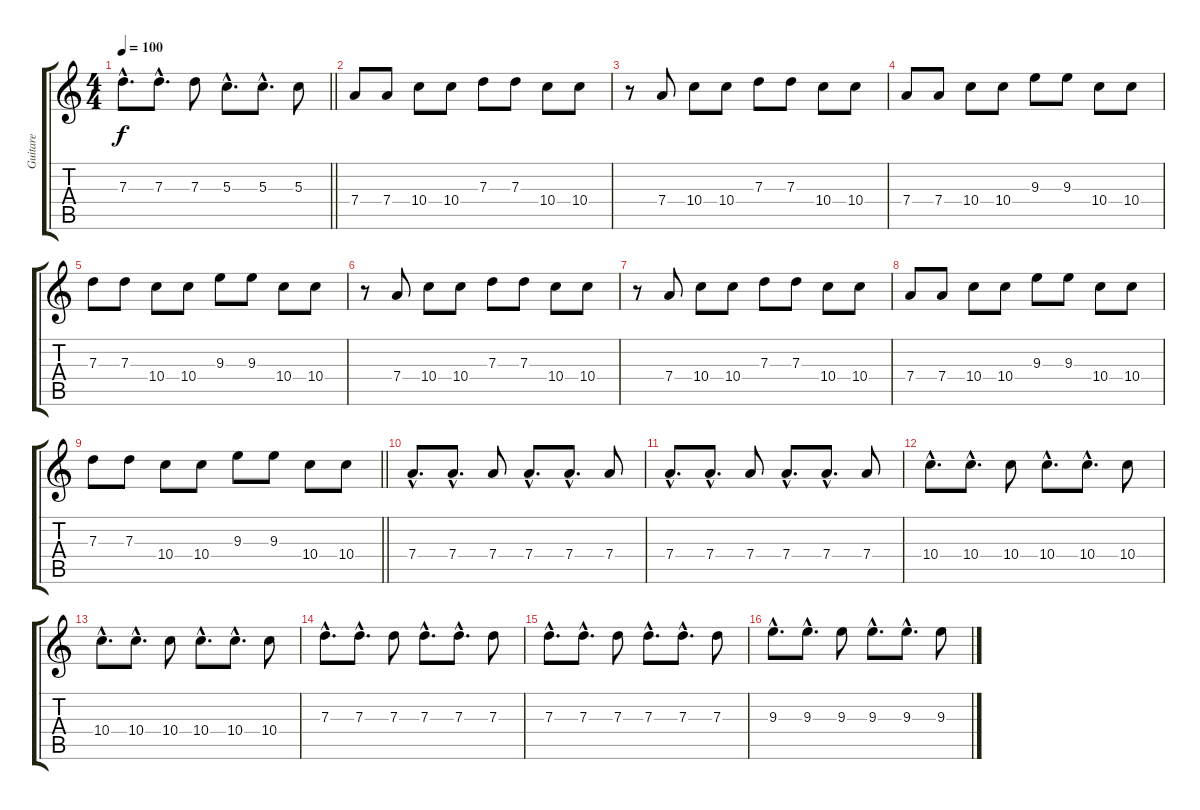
\track ("Guitare" "Guitare") {instrument electricguitarclean}
\staff {score tabs}
\tuning (E4 B3 G3 D3 A2 E2) {hide}
\ts (4 4)
\tempo 100
\clef g2
\barLineRight lightlight
\ks c
7.3{hac}.8{d dy f} 7.3{hac}.8{d} 7.3.8 5.3{hac}.8{d} 5.3{hac}.8{d} 5.3.8 |
\section ("" "")
7.4.8 7.4.8 10.4.8 10.4.8 7.3.8 7.3.8 10.4.8 10.4.8 |
r.8 7.4.8 10.4.8 10.4.8 7.3.8 7.3.8 10.4.8 10.4.8 |
7.4.8 7.4.8 10.4.8 10.4.8 9.3.8 9.3.8 10.4.8 10.4.8 |
7.3.8 7.3.8 10.4.8 10.4.8 9.3.8 9.3.8 10.4.8 10.4.8 |
r.8 7.4.8 10.4.8 10.4.8 7.3.8 7.3.8 10.4.8 10.4.8 |
r.8 7.4.8 10.4.8 10.4.8 7.3.8 7.3.8 10.4.8 10.4.8 |
7.4.8 7.4.8 10.4.8 10.4.8 9.3.8 9.3.8 10.4.8 10.4.8 |
\barLineRight lightlight
7.3.8 7.3.8 10.4.8 10.4.8 9.3.8 9.3.8 10.4.8 10.4.8 |
\section ("" "")
7.4{hac}.8{d} 7.4{hac}.8{d} 7.4.8 7.4{hac}.8{d} 7.4{hac}.8{d} 7.4.8 |
7.4{hac}.8{d} 7.4{hac}.8{d} 7.4.8 7.4{hac}.8{d} 7.4{hac}.8{d} 7.4.8 |
10.4{hac}.8{d} 10.4{hac}.8{d} 10.4.8 10.4{hac}.8{d} 10.4{hac}.8{d} 10.4.8 |
10.4{hac}.8{d} 10.4{hac}.8{d} 10.4.8 10.4{hac}.8{d} 10.4{hac}.8{d} 10.4.8 |
7.3{hac}.8{d} 7.3{hac}.8{d} 7.3.8 7.3{hac}.8{d} 7.3{hac}.8{d} 7.3.8 |
7.3{hac}.8{d} 7.3{hac}.8{d} 7.3.8 7.3{hac}.8{d} 7.3{hac}.8{d} 7.3.8 |
9.3{hac}.8{d} 9.3{hac}.8{d} 9.3.8 9.3{hac}.8{d} 9.3{hac}.8{d} 9.3.8
